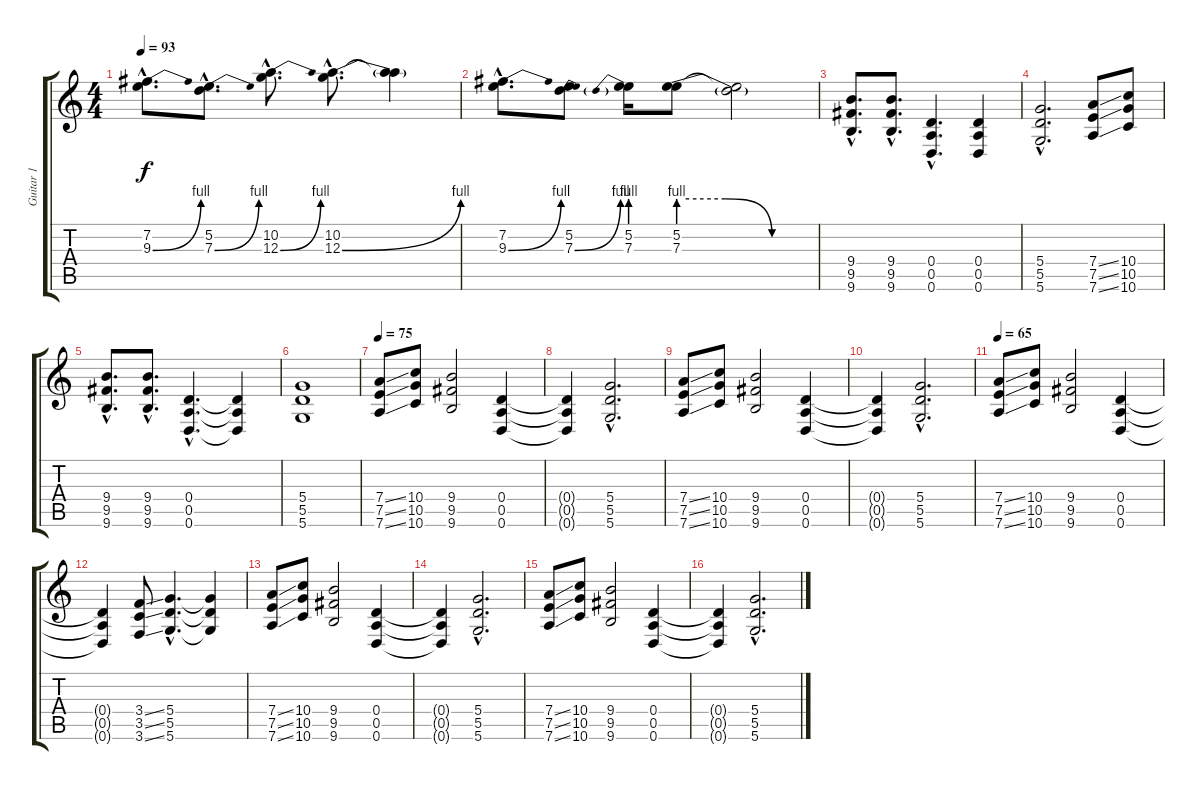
\track ("Guitar 1" "Guitar 1") {instrument distortionguitar}
\staff {score tabs}
\tuning (E4 B3 G3 D3 A2 D2) {hide}
\ts (4 4)
\tempo 93
\clef g2
\ks c
(7.2{hac} 9.3{be (bend 0 0 60 4) hac}).8{d dy f} (5.2{hac} 7.3{be (bend 0 0 60 4) hac}).8{d} (10.2{hac} 12.3{be (bend 0 0 60 4) hac}).8{d} (10.2{hac} 12.3{be (bend 0 0 60 4) hac}).8{d} (10.2{t} 12.3{t}).4 |
(7.2{hac} 9.3{be (bend 0 0 60 4) hac}).8{d} (5.2 7.3{be (bend 0 0 60 4)}).8 (5.2 7.3{be (prebend 0 4 60 4)}).16 (5.2 7.3{be (custom 0 4 20 4 40 0 60 0)}).8 (5.2{t} 7.3{t}).2 |
(9.4{hac} 9.5{hac} 9.6{hac}).8{d} (9.4{hac} 9.5{hac} 9.6{hac}).8{d} (0.4{hac} 0.5{hac} 0.6{hac}).4{d} (0.4 0.5 0.6).4 |
(5.4{hac} 5.5{hac} 5.6{hac}).2{d} (7.4{ss} 7.5{ss} 7.6{ss}).8 (10.4 10.5 10.6).8 |
(9.4{hac} 9.5{hac} 9.6{hac}).8{d} (9.4{hac} 9.5{hac} 9.6{hac}).8{d} (0.4{hac} 0.5{hac} 0.6{hac}).4{d} (0.4{t} 0.5{t} 0.6{t}).4 |
(5.4 5.5 5.6).1 |
\tempo 75
(7.4{ss} 7.5{ss} 7.6{ss}).8{volume 8 instrument distortionguitar} (10.4 10.5 10.6).8 (9.4 9.5 9.6).2 (0.4 0.5 0.6).4 |
(0.4{t} 0.5{t} 0.6{t}).4 (5.4{hac} 5.5{hac} 5.6{hac}).2{d} |
(7.4{ss} 7.5{ss} 7.6{ss}).8 (10.4 10.5 10.6).8 (9.4 9.5 9.6).2 (0.4 0.5 0.6).4 |
(0.4{t} 0.5{t} 0.6{t}).4 (5.4{hac} 5.5{hac} 5.6{hac}).2{d} |
\tempo 65
(7.4{ss} 7.5{ss} 7.6{ss}).8{volume 4} (10.4 10.5 10.6).8 (9.4 9.5 9.6).2 (0.4 0.5 0.6).4 |
(0.4{t} 0.5{t} 0.6{t}).4 (3.4{ss} 3.5{ss} 3.6{ss}).8 (5.4{hac} 5.5{hac} 5.6{hac}).4{d} (5.4{t} 5.5{t} 5.6{t}).4 |
(7.4{ss} 7.5{ss} 7.6{ss}).8 (10.4 10.5 10.6).8 (9.4 9.5 9.6).2 (0.4 0.5 0.6).4 |
(0.4{t} 0.5{t} 0.6{t}).4 (5.4{hac} 5.5{hac} 5.6{hac}).2{d} |
(7.4{ss} 7.5{ss} 7.6{ss}).8{volume 2} (10.4 10.5 10.6).8 (9.4 9.5 9.6).2 (0.4 0.5 0.6).4 |
(0.4{t} 0.5{t} 0.6{t}).4 (5.4{hac} 5.5{hac} 5.6{hac}).2{d}
